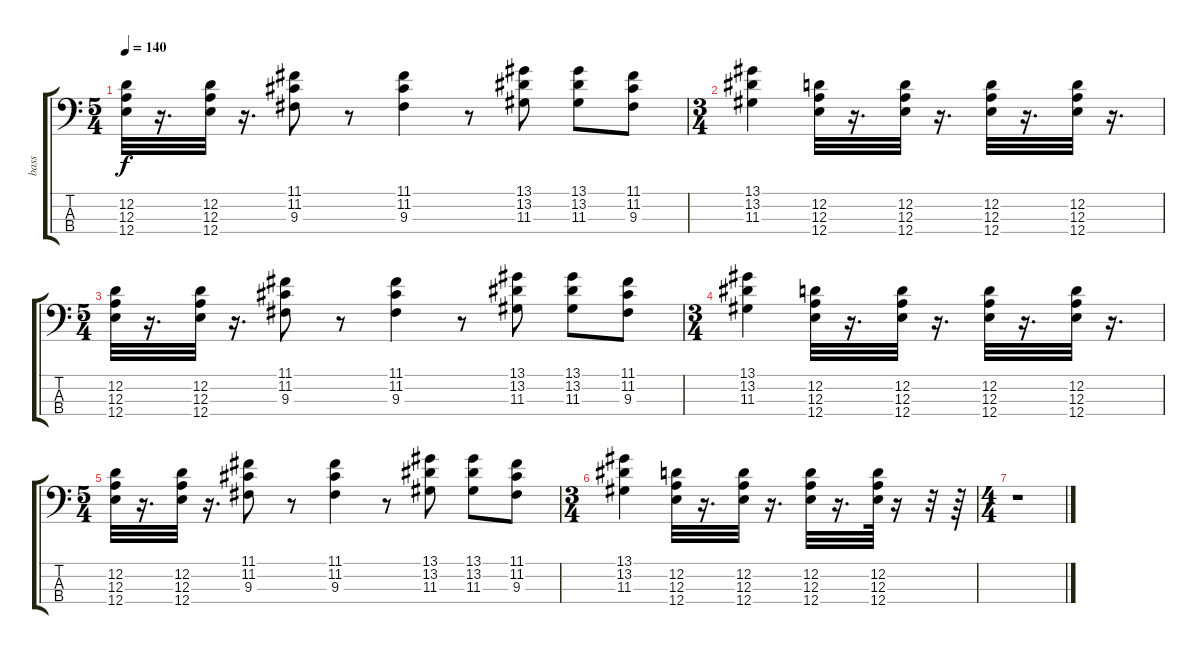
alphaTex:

\track ("bass" "bass") {instrument electricbassfinger}
\staff {score tabs}
\tuning (G2 D2 A1 E1) {hide}
\ts (5 4)
\tempo 140
\clef f4
\ks c
(12.2 12.3 12.4).32{dy f} r.16{d} (12.2 12.3 12.4).32 r.16{d} (11.1 11.2 9.3).8 r.8 (11.1 11.2 9.3).4 r.8 (13.1 13.2 11.3).8 (13.1 13.2 11.3).8 (11.1 11.2 9.3).8 |
\ts (3 4)
(13.1 13.2 11.3).4 (12.2 12.3 12.4).32 r.16{d} (12.2 12.3 12.4).32 r.16{d} (12.2 12.3 12.4).32 r.16{d} (12.2 12.3 12.4).32 r.16{d} |
\ts (5 4)
(12.2 12.3 12.4).32 r.16{d} (12.2 12.3 12.4).32 r.16{d} (11.1 11.2 9.3).8 r.8 (11.1 11.2 9.3).4 r.8 (13.1 13.2 11.3).8 (13.1 13.2 11.3).8 (11.1 11.2 9.3).8 |
\ts (3 4)
(13.1 13.2 11.3).4 (12.2 12.3 12.4).32 r.16{d} (12.2 12.3 12.4).32 r.16{d} (12.2 12.3 12.4).32 r.16{d} (12.2 12.3 12.4).32 r.16{d} |
\ts (5 4)
(12.2 12.3 12.4).32 r.16{d} (12.2 12.3 12.4).32 r.16{d} (11.1 11.2 9.3).8 r.8 (11.1 11.2 9.3).4 r.8 (13.1 13.2 11.3).8 (13.1 13.2 11.3).8 (11.1 11.2 9.3).8 |
\ts (3 4)
(13.1 13.2 11.3).4 (12.2 12.3 12.4).32 r.16{d} (12.2 12.3 12.4).32 r.16{d} (12.2 12.3 12.4).32 r.16{d} (12.2 12.3 12.4).64 r.16 r.32 r.64 |
\ts (4 4)
r.1
